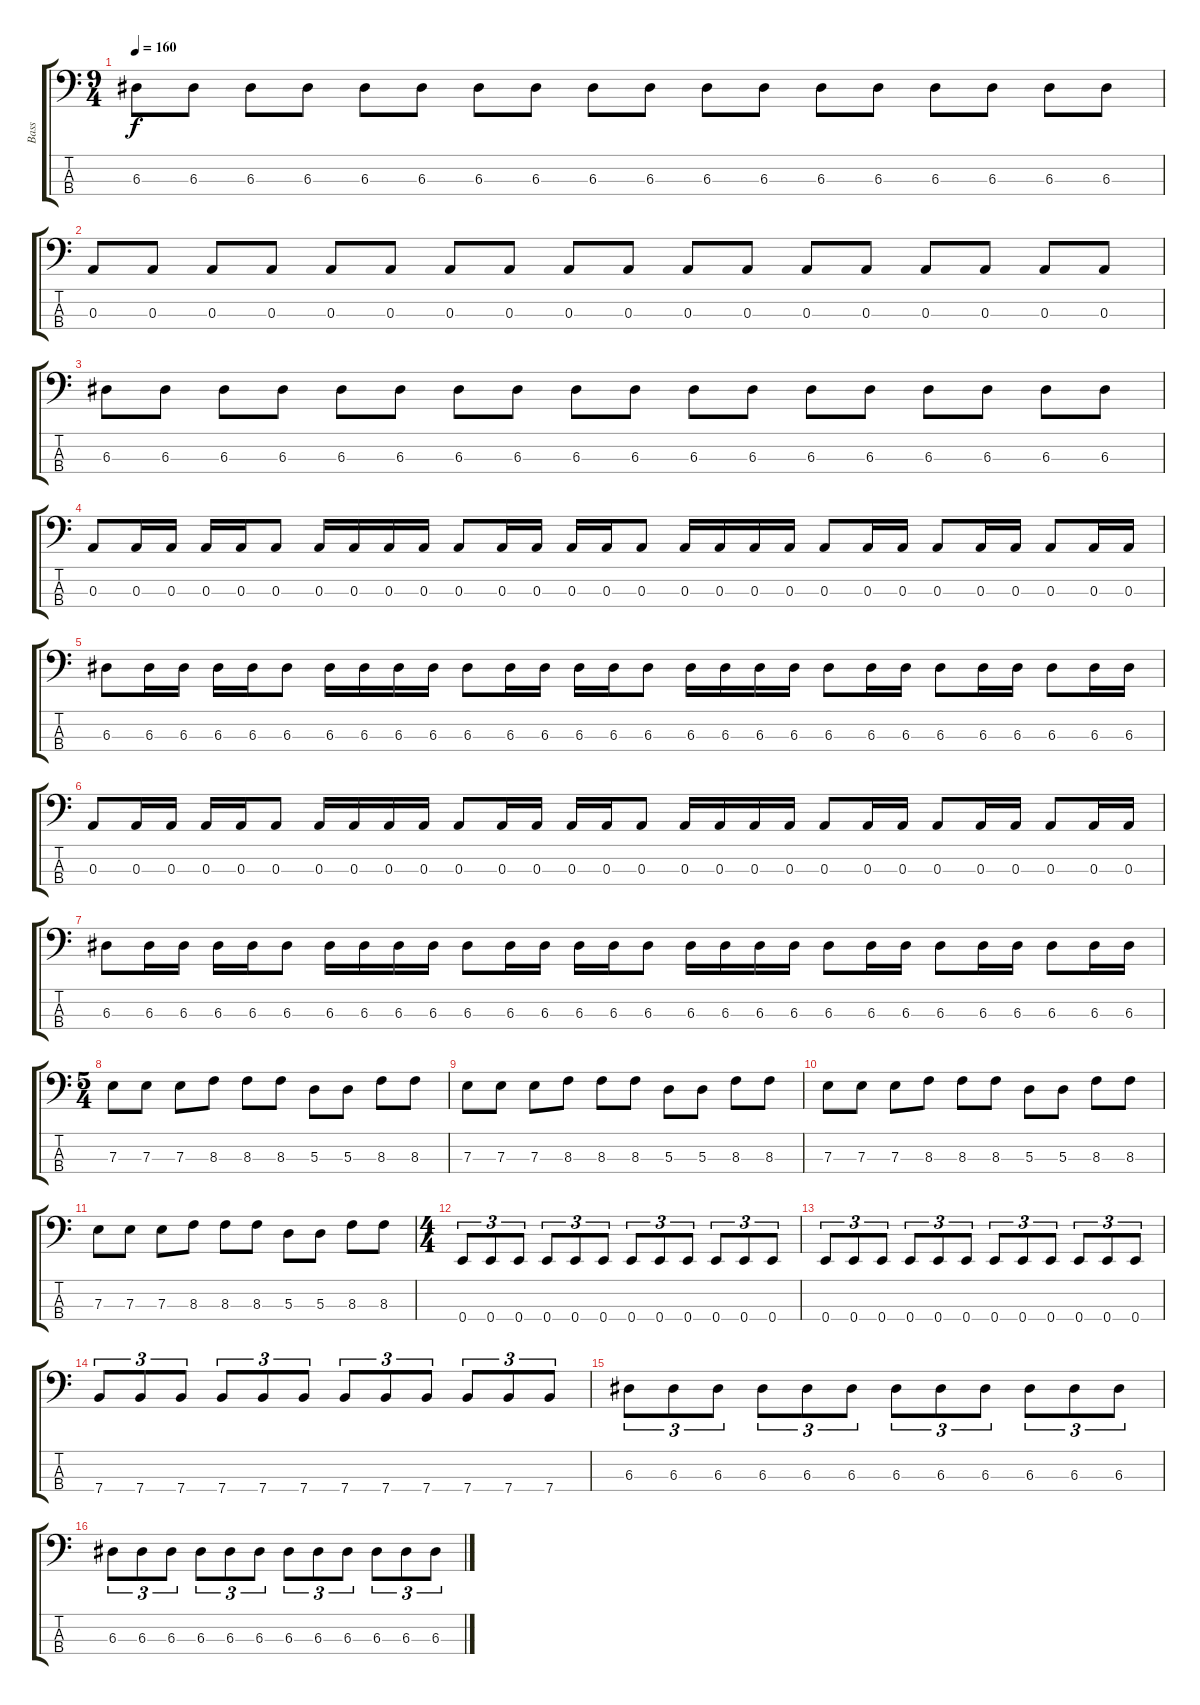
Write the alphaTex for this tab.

\track ("Bass" "Bass") {instrument electricbassfinger}
\staff {score tabs}
\tuning (G2 D2 A1 E1) {hide}
\ts (9 4)
\tempo 160
\clef f4
\ks c
6.3.8{dy f} 6.3.8 6.3.8 6.3.8 6.3.8 6.3.8 6.3.8 6.3.8 6.3.8 6.3.8 6.3.8 6.3.8 6.3.8 6.3.8 6.3.8 6.3.8 6.3.8 6.3.8 |
0.3.8 0.3.8 0.3.8 0.3.8 0.3.8 0.3.8 0.3.8 0.3.8 0.3.8 0.3.8 0.3.8 0.3.8 0.3.8 0.3.8 0.3.8 0.3.8 0.3.8 0.3.8 |
6.3.8 6.3.8 6.3.8 6.3.8 6.3.8 6.3.8 6.3.8 6.3.8 6.3.8 6.3.8 6.3.8 6.3.8 6.3.8 6.3.8 6.3.8 6.3.8 6.3.8 6.3.8 |
0.3.8 0.3.16 0.3.16 0.3.16 0.3.16 0.3.8 0.3.16 0.3.16 0.3.16 0.3.16 0.3.8 0.3.16 0.3.16 0.3.16 0.3.16 0.3.8 0.3.16 0.3.16 0.3.16 0.3.16 0.3.8 0.3.16 0.3.16 0.3.8 0.3.16 0.3.16 0.3.8 0.3.16 0.3.16 |
6.3.8 6.3.16 6.3.16 6.3.16 6.3.16 6.3.8 6.3.16 6.3.16 6.3.16 6.3.16 6.3.8 6.3.16 6.3.16 6.3.16 6.3.16 6.3.8 6.3.16 6.3.16 6.3.16 6.3.16 6.3.8 6.3.16 6.3.16 6.3.8 6.3.16 6.3.16 6.3.8 6.3.16 6.3.16 |
0.3.8 0.3.16 0.3.16 0.3.16 0.3.16 0.3.8 0.3.16 0.3.16 0.3.16 0.3.16 0.3.8 0.3.16 0.3.16 0.3.16 0.3.16 0.3.8 0.3.16 0.3.16 0.3.16 0.3.16 0.3.8 0.3.16 0.3.16 0.3.8 0.3.16 0.3.16 0.3.8 0.3.16 0.3.16 |
6.3.8 6.3.16 6.3.16 6.3.16 6.3.16 6.3.8 6.3.16 6.3.16 6.3.16 6.3.16 6.3.8 6.3.16 6.3.16 6.3.16 6.3.16 6.3.8 6.3.16 6.3.16 6.3.16 6.3.16 6.3.8 6.3.16 6.3.16 6.3.8 6.3.16 6.3.16 6.3.8 6.3.16 6.3.16 |
\ts (5 4)
7.3.8 7.3.8 7.3.8 8.3.8 8.3.8 8.3.8 5.3.8 5.3.8 8.3.8 8.3.8 |
7.3.8 7.3.8 7.3.8 8.3.8 8.3.8 8.3.8 5.3.8 5.3.8 8.3.8 8.3.8 |
7.3.8 7.3.8 7.3.8 8.3.8 8.3.8 8.3.8 5.3.8 5.3.8 8.3.8 8.3.8 |
7.3.8 7.3.8 7.3.8 8.3.8 8.3.8 8.3.8 5.3.8 5.3.8 8.3.8 8.3.8 |
\ts (4 4)
0.4.8{tu (3 2)} 0.4.8{tu (3 2)} 0.4.8{tu (3 2)} 0.4.8{tu (3 2)} 0.4.8{tu (3 2)} 0.4.8{tu (3 2)} 0.4.8{tu (3 2)} 0.4.8{tu (3 2)} 0.4.8{tu (3 2)} 0.4.8{tu (3 2)} 0.4.8{tu (3 2)} 0.4.8{tu (3 2)} |
0.4.8{tu (3 2)} 0.4.8{tu (3 2)} 0.4.8{tu (3 2)} 0.4.8{tu (3 2)} 0.4.8{tu (3 2)} 0.4.8{tu (3 2)} 0.4.8{tu (3 2)} 0.4.8{tu (3 2)} 0.4.8{tu (3 2)} 0.4.8{tu (3 2)} 0.4.8{tu (3 2)} 0.4.8{tu (3 2)} |
7.4.8{tu (3 2)} 7.4.8{tu (3 2)} 7.4.8{tu (3 2)} 7.4.8{tu (3 2)} 7.4.8{tu (3 2)} 7.4.8{tu (3 2)} 7.4.8{tu (3 2)} 7.4.8{tu (3 2)} 7.4.8{tu (3 2)} 7.4.8{tu (3 2)} 7.4.8{tu (3 2)} 7.4.8{tu (3 2)} |
6.3.8{tu (3 2)} 6.3.8{tu (3 2)} 6.3.8{tu (3 2)} 6.3.8{tu (3 2)} 6.3.8{tu (3 2)} 6.3.8{tu (3 2)} 6.3.8{tu (3 2)} 6.3.8{tu (3 2)} 6.3.8{tu (3 2)} 6.3.8{tu (3 2)} 6.3.8{tu (3 2)} 6.3.8{tu (3 2)} |
6.3.8{tu (3 2)} 6.3.8{tu (3 2)} 6.3.8{tu (3 2)} 6.3.8{tu (3 2)} 6.3.8{tu (3 2)} 6.3.8{tu (3 2)} 6.3.8{tu (3 2)} 6.3.8{tu (3 2)} 6.3.8{tu (3 2)} 6.3.8{tu (3 2)} 6.3.8{tu (3 2)} 6.3.8{tu (3 2)}
